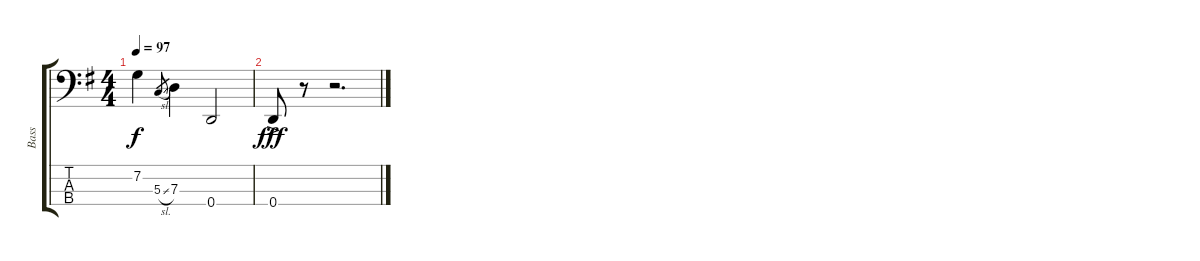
\track ("Bass" "Bass") {instrument electricbassfinger}
\staff {score tabs}
\tuning (F2 C2 G1 D1) {hide}
\ts (4 4)
\tempo 97
\clef f4
\ks g
7.2.4{dy f} 5.3{sl}.8{gr} 7.3.4 0.4.2 |
0.4{ac}.8{dy fff} r.8 r.2{d}
